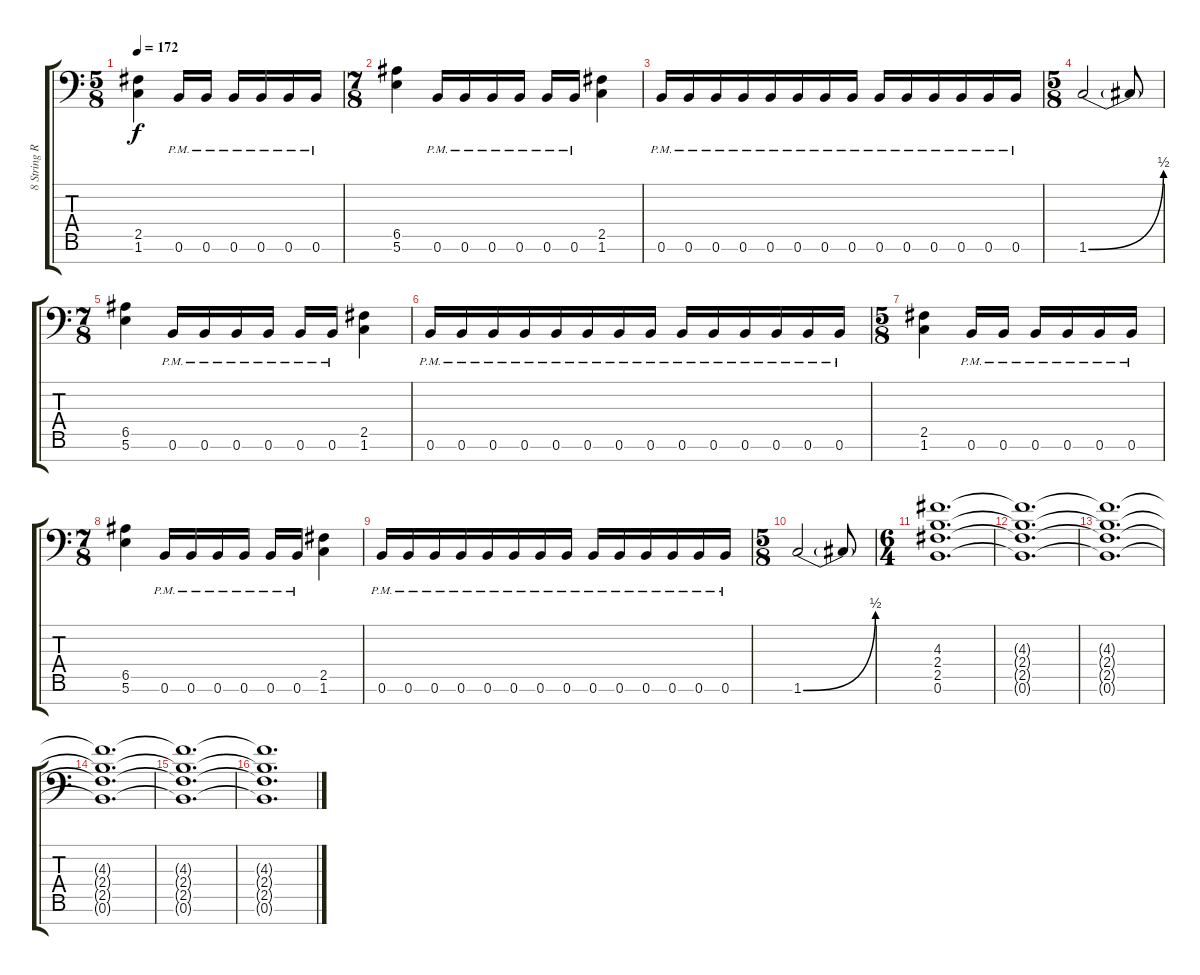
\track ("8 String Rhythm L" "8 String R") {instrument distortionguitar}
\staff {score tabs}
\tuning (B3 G3 D3 A2 E2 B1 Gb1) {hide}
\ts (5 8)
\tempo 172
\clef f4
\ks c
(2.5 1.6).4{dy f} 0.6{pm}.16 0.6{pm}.16 0.6{pm}.16 0.6{pm}.16 0.6{pm}.16 0.6{pm}.16 |
\ts (7 8)
(6.5 5.6).4 0.6{pm}.16 0.6{pm}.16 0.6{pm}.16 0.6{pm}.16 0.6{pm}.16 0.6{pm}.16 (2.5 1.6).4 |
0.6{pm}.16 0.6{pm}.16 0.6{pm}.16 0.6{pm}.16 0.6{pm}.16 0.6{pm}.16 0.6{pm}.16 0.6{pm}.16 0.6{pm}.16 0.6{pm}.16 0.6{pm}.16 0.6{pm}.16 0.6{pm}.16 0.6{pm}.16 |
\ts (5 8)
1.6{be (bend 0 0 60 2)}.2 1.6{t}.8 |
\ts (7 8)
(6.5 5.6).4 0.6{pm}.16 0.6{pm}.16 0.6{pm}.16 0.6{pm}.16 0.6{pm}.16 0.6{pm}.16 (2.5 1.6).4 |
0.6{pm}.16 0.6{pm}.16 0.6{pm}.16 0.6{pm}.16 0.6{pm}.16 0.6{pm}.16 0.6{pm}.16 0.6{pm}.16 0.6{pm}.16 0.6{pm}.16 0.6{pm}.16 0.6{pm}.16 0.6{pm}.16 0.6{pm}.16 |
\ts (5 8)
(2.5 1.6).4 0.6{pm}.16 0.6{pm}.16 0.6{pm}.16 0.6{pm}.16 0.6{pm}.16 0.6{pm}.16 |
\ts (7 8)
(6.5 5.6).4 0.6{pm}.16 0.6{pm}.16 0.6{pm}.16 0.6{pm}.16 0.6{pm}.16 0.6{pm}.16 (2.5 1.6).4 |
0.6{pm}.16 0.6{pm}.16 0.6{pm}.16 0.6{pm}.16 0.6{pm}.16 0.6{pm}.16 0.6{pm}.16 0.6{pm}.16 0.6{pm}.16 0.6{pm}.16 0.6{pm}.16 0.6{pm}.16 0.6{pm}.16 0.6{pm}.16 |
\ts (5 8)
1.6{be (bend 0 0 60 2)}.2 1.6{t}.8 |
\ts (6 4)
(4.3 2.4 2.5 0.6).1{d} |
(4.3{t} 2.4{t} 2.5{t} 0.6{t}).1{d} |
(4.3{t} 2.4{t} 2.5{t} 0.6{t}).1{d} |
(4.3{t} 2.4{t} 2.5{t} 0.6{t}).1{d volume 0} |
(4.3{t} 2.4{t} 2.5{t} 0.6{t}).1{d} |
(4.3{t} 2.4{t} 2.5{t} 0.6{t}).1{d}
